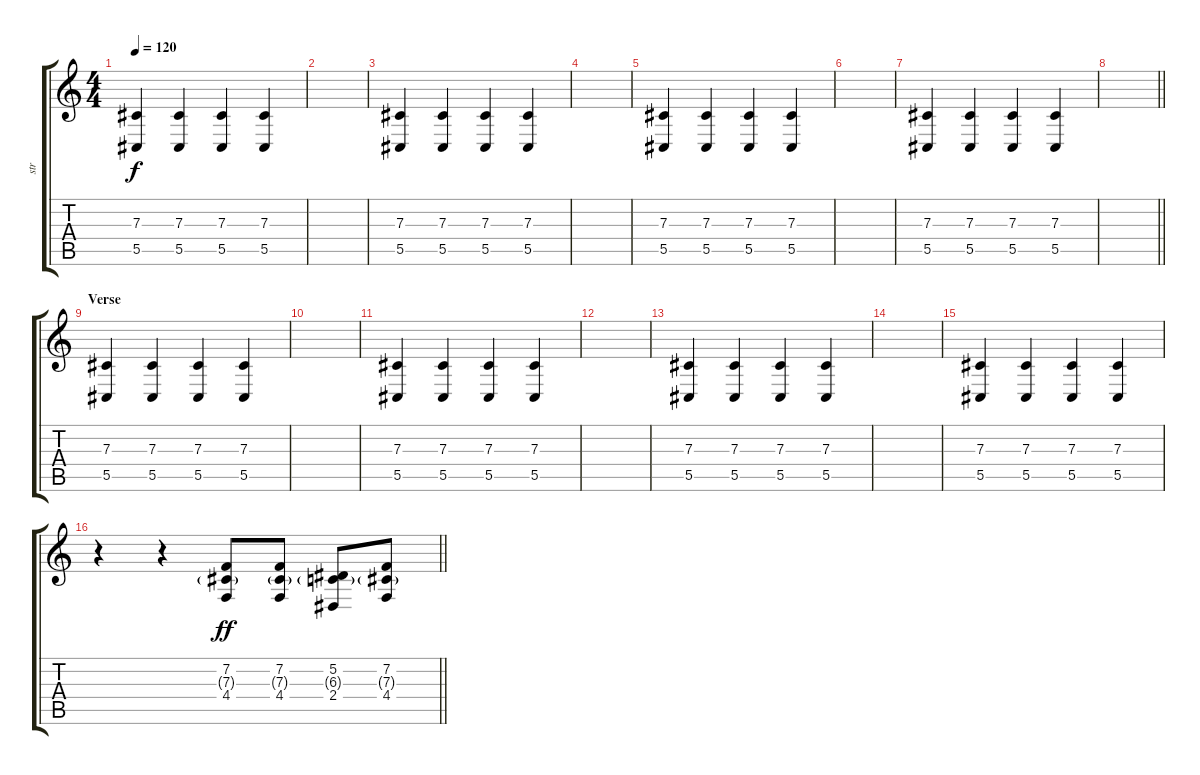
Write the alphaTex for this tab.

\track ("str" "str") {instrument pizzicatostrings}
\staff {score tabs}
\tuning (Eb4 Bb3 Gb3 Db3 Ab2 Eb2) {hide}
\ts (4 4)
\tempo 120
\clef g2
\ks c
(7.3 5.5).4{dy f instrument pizzicatostrings} (7.3 5.5).4 (7.3 5.5).4 (7.3 5.5).4 |
|
(7.3 5.5).4 (7.3 5.5).4 (7.3 5.5).4 (7.3 5.5).4 |
|
(7.3 5.5).4 (7.3 5.5).4 (7.3 5.5).4 (7.3 5.5).4 |
|
(7.3 5.5).4 (7.3 5.5).4 (7.3 5.5).4 (7.3 5.5).4 |
\barLineRight lightlight
|
\section ("" "Verse")
(7.3 5.5).4 (7.3 5.5).4 (7.3 5.5).4 (7.3 5.5).4 |
|
(7.3 5.5).4 (7.3 5.5).4 (7.3 5.5).4 (7.3 5.5).4 |
|
(7.3 5.5).4 (7.3 5.5).4 (7.3 5.5).4 (7.3 5.5).4 |
|
(7.3 5.5).4 (7.3 5.5).4 (7.3 5.5).4 (7.3 5.5).4 |
\barLineRight lightlight
r.4 r.4 (7.2 7.3{g} 4.4).8{dy ff} (7.2 7.3{g} 4.4).8 (5.2 6.3{g} 2.4).8 (7.2 7.3{g} 4.4).8
